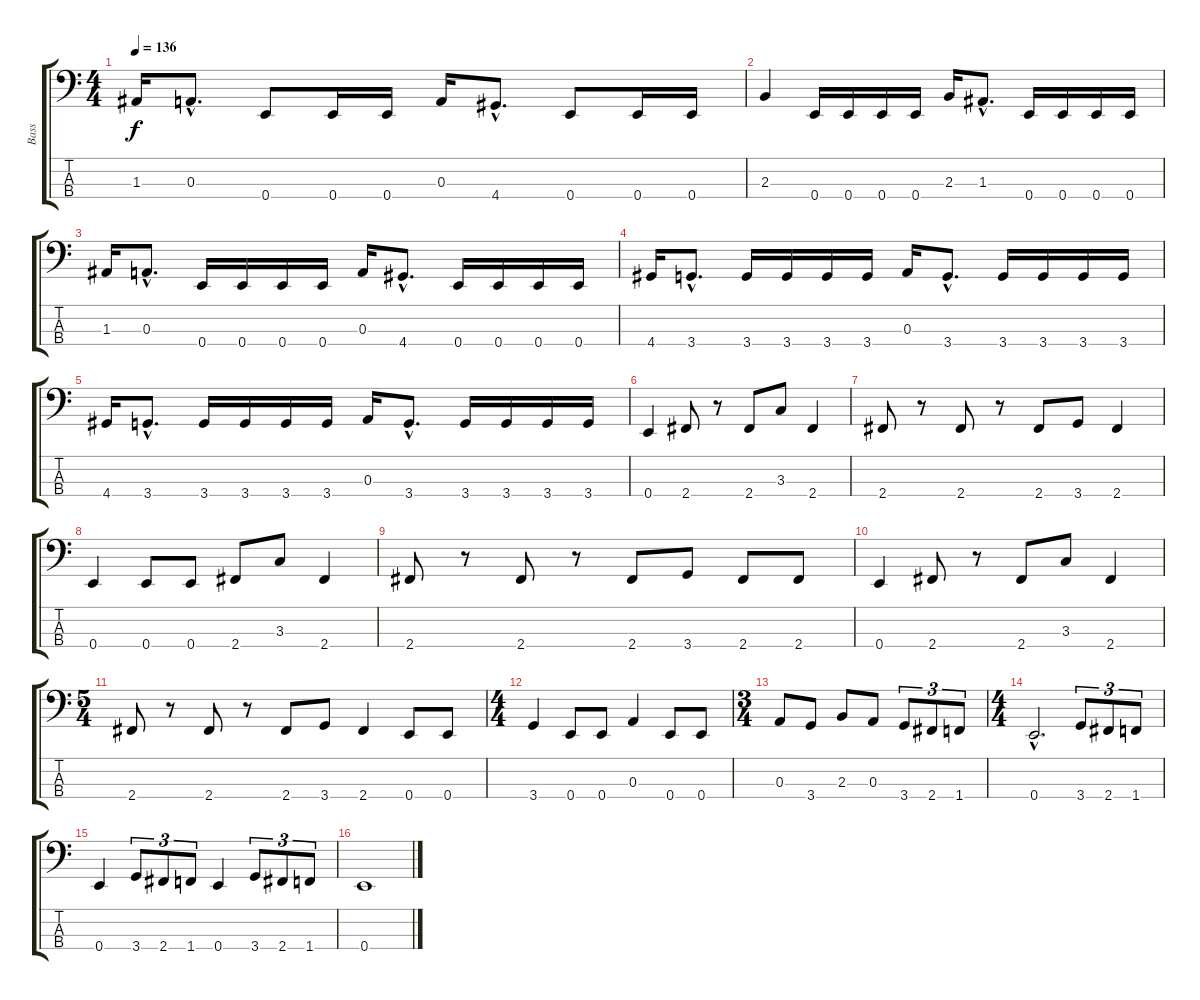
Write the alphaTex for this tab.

\track ("Bass" "Bass") {instrument electricbassfinger}
\staff {score tabs}
\tuning (G2 D2 A1 E1) {hide}
\ts (4 4)
\tempo 136
\clef f4
\ks c
1.3.16{dy f} 0.3{hac}.8{d} 0.4.8 0.4.16 0.4.16 0.3.16 4.4{hac}.8{d} 0.4.8 0.4.16 0.4.16 |
2.3.4 0.4.16 0.4.16 0.4.16 0.4.16 2.3.16 1.3{hac}.8{d} 0.4.16 0.4.16 0.4.16 0.4.16 |
1.3.16 0.3{hac}.8{d} 0.4.16 0.4.16 0.4.16 0.4.16 0.3.16 4.4{hac}.8{d} 0.4.16 0.4.16 0.4.16 0.4.16 |
4.4.16 3.4{hac}.8{d} 3.4.16 3.4.16 3.4.16 3.4.16 0.3.16 3.4{hac}.8{d} 3.4.16 3.4.16 3.4.16 3.4.16 |
4.4.16 3.4{hac}.8{d} 3.4.16 3.4.16 3.4.16 3.4.16 0.3.16 3.4{hac}.8{d} 3.4.16 3.4.16 3.4.16 3.4.16 |
0.4.4 2.4.8 r.8 2.4.8 3.3.8 2.4.4 |
2.4.8 r.8 2.4.8 r.8 2.4.8 3.4.8 2.4.4 |
0.4.4 0.4.8 0.4.8 2.4.8 3.3.8 2.4.4 |
2.4.8 r.8 2.4.8 r.8 2.4.8 3.4.8 2.4.8 2.4.8 |
0.4.4 2.4.8 r.8 2.4.8 3.3.8 2.4.4 |
\ts (5 4)
2.4.8 r.8 2.4.8 r.8 2.4.8 3.4.8 2.4.4 0.4.8 0.4.8 |
\ts (4 4)
3.4.4 0.4.8 0.4.8 0.3.4 0.4.8 0.4.8 |
\ts (3 4)
0.3.8 3.4.8 2.3.8 0.3.8 3.4.8{tu (3 2)} 2.4.8{tu (3 2)} 1.4.8{tu (3 2)} |
\ts (4 4)
0.4{hac}.2{d} 3.4.8{tu (3 2)} 2.4.8{tu (3 2)} 1.4.8{tu (3 2)} |
0.4.4 3.4.8{tu (3 2)} 2.4.8{tu (3 2)} 1.4.8{tu (3 2)} 0.4.4 3.4.8{tu (3 2)} 2.4.8{tu (3 2)} 1.4.8{tu (3 2)} |
0.4.1
